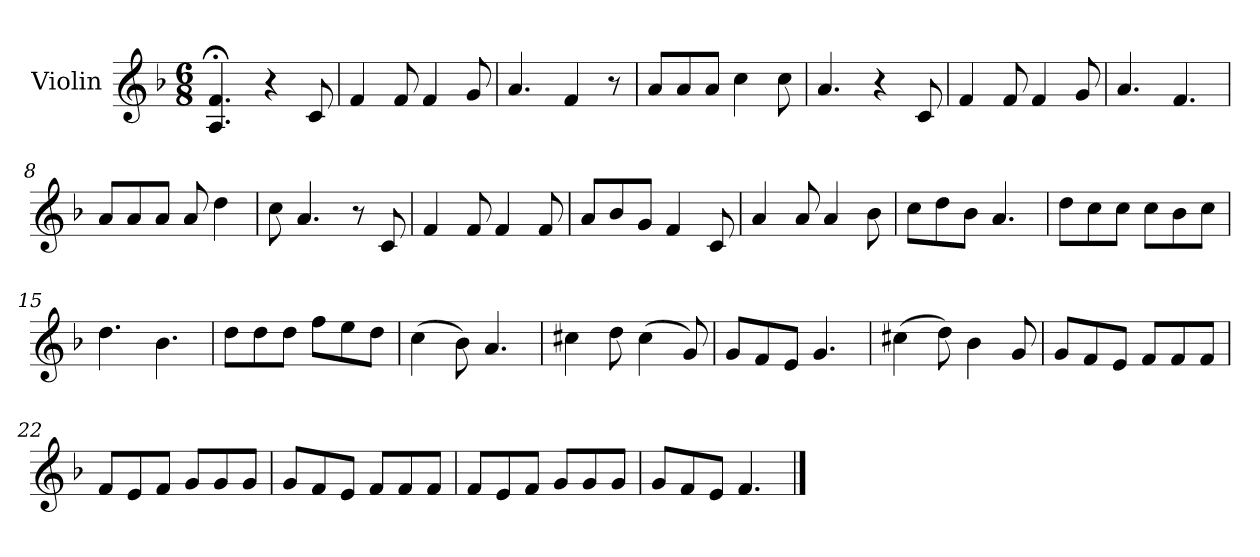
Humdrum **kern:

**kern
*part1
*staff1
*I"Violin
*I'Vln.
*clefG2
*k[b-]
*M6/8
=1
4.A;</ 4.f;</
4r
8c/
=2
4f/
8f/
4f/
8g/
=3
4.a/
4f/
8r
=4
8a/L
8a/
8a/J
4cc\
8cc\
=5
4.a/
4r
8c/
=6
4f/
8f/
4f/
8g/
=7
4.a/
4.f/
!!LO:LB:g=z
=8
8a/L
8a/
8a/J
8a/
4dd\
=9
8cc\
4.a/
8r
8c/
=10
4f/
8f/
4f/
8f/
=11
8a/L
8b-/
8g/J
4f/
8c/
=12
4a/
8a/
4a/
8b-\
=13
8cc\L
8dd\
8b-\J
4.a/
=14
8dd\L
8cc\
8cc\J
8cc\L
8b-\
8cc\J
!!LO:LB:g=z
=15
4.dd\
4.b-\
=16
8dd\L
8dd\
8dd\J
8ff\L
8ee\
8dd\J
=17
(>4cc\
8b-\)
4.a/
=18
4cc#X\
8dd\
(>4cc#\
8g/)
=19
8g/L
8f/
8e/J
4.g/
=20
(>4cc#X\
8dd\)
4b-\
8g/
=21
8g/L
8f/
8e/J
8f/L
8f/
8f/J
!!LO:LB:g=z
=22
8f/L
8e/
8f/J
8g/L
8g/
8g/J
=23
8g/L
8f/
8e/J
8f/L
8f/
8f/J
=24
8f/L
8e/
8f/J
8g/L
8g/
8g/J
=25
8g/L
8f/
8e/J
4.f/
==
*-
